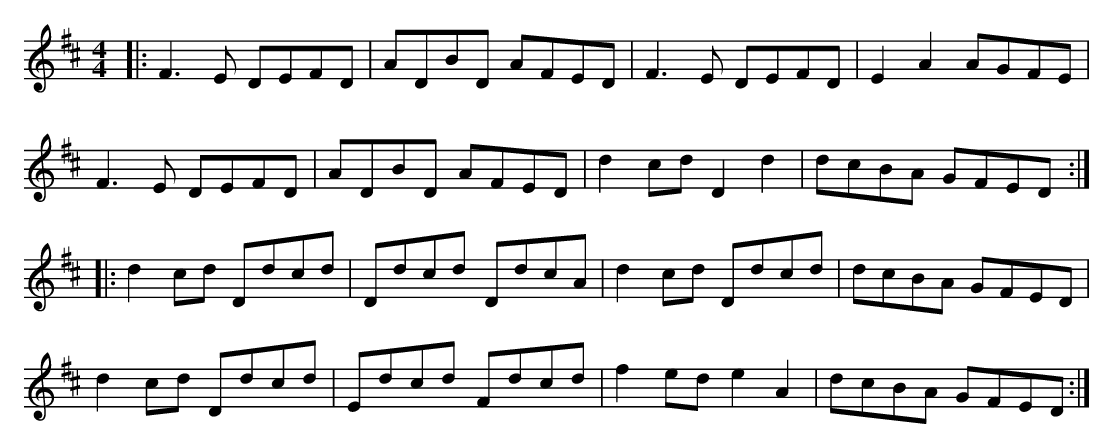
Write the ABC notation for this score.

X:1
M:4/4
K:D
|:F3E DEFD|ADBD AFED|F3E DEFD|E2 A2 AGFE|
F3E DEFD|ADBD AFED|d2 cd D2 d2|dcBA GFED:|
|:d2 cd Ddcd|Ddcd DdcA|d2 cd Ddcd|dcBA GFED|
d2 cd Ddcd|Edcd Fdcd|f2 ed e2 A2|dcBA GFED:|
